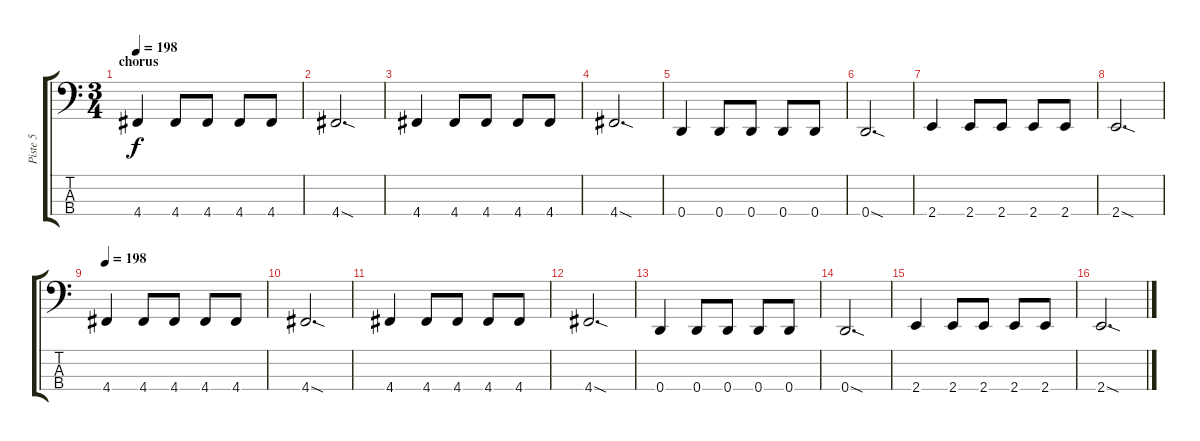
\track ("Piste 5" "Piste 5") {instrument electricbassfinger}
\staff {score tabs}
\tuning (G2 D2 A1 D1) {hide}
\ts (3 4)
\section ("" "chorus")
\tempo 198
\clef f4
\ks c
4.4.4{dy f} 4.4.8 4.4.8 4.4.8 4.4.8 |
4.4{sod}.2{d} |
4.4.4 4.4.8 4.4.8 4.4.8 4.4.8 |
4.4{sod}.2{d} |
0.4.4 0.4.8 0.4.8 0.4.8 0.4.8 |
0.4{sod}.2{d} |
2.4.4 2.4.8 2.4.8 2.4.8 2.4.8 |
2.4{sod}.2{d} |
\tempo 198
4.4.4 4.4.8 4.4.8 4.4.8 4.4.8 |
4.4{sod}.2{d} |
4.4.4 4.4.8 4.4.8 4.4.8 4.4.8 |
4.4{sod}.2{d} |
0.4.4 0.4.8 0.4.8 0.4.8 0.4.8 |
0.4{sod}.2{d} |
2.4.4 2.4.8 2.4.8 2.4.8 2.4.8 |
2.4{sod}.2{d}
